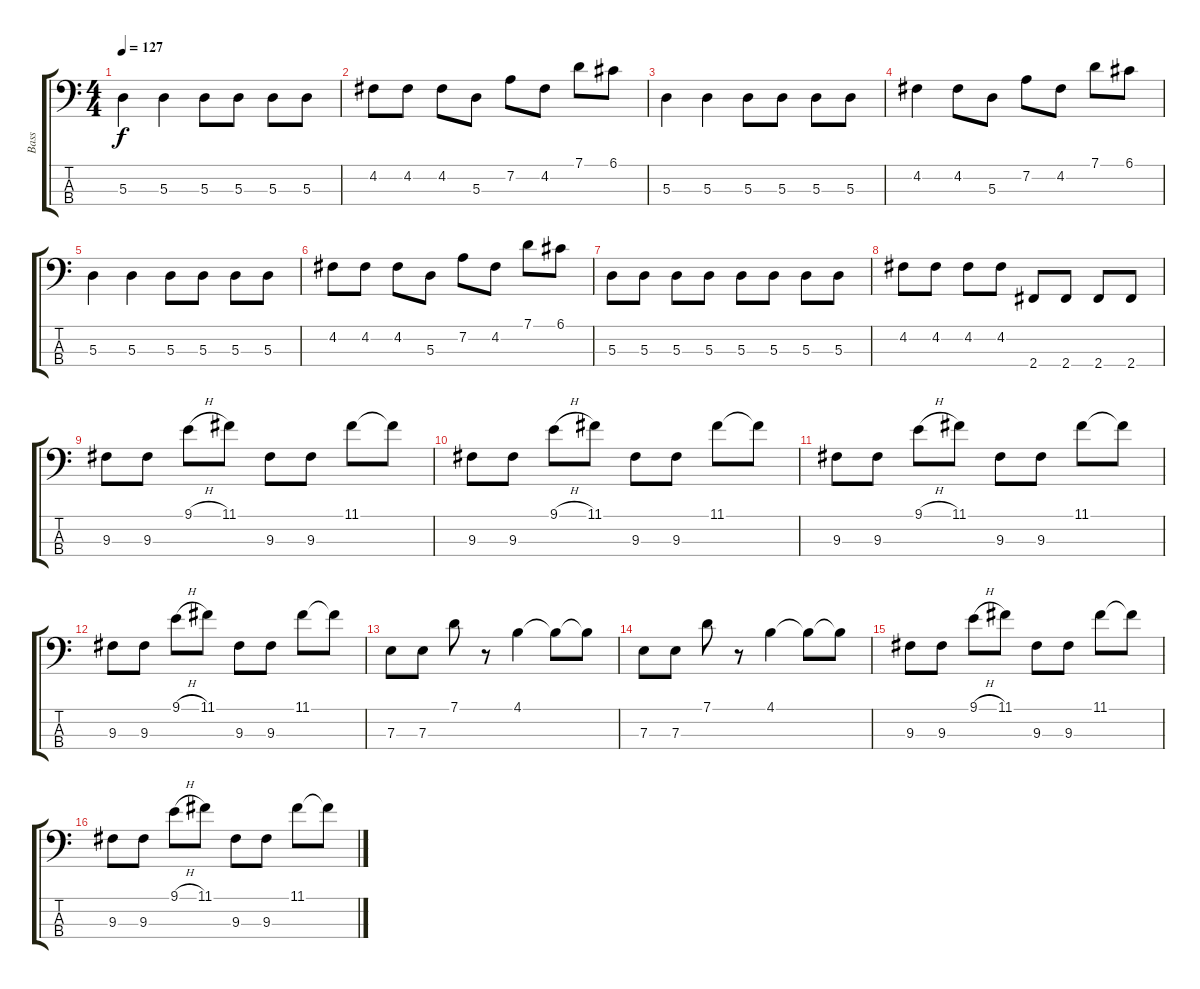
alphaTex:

\track ("Bass" "Bass") {instrument electricbassfinger}
\staff {score tabs}
\tuning (G2 D2 A1 E1) {hide}
\ts (4 4)
\tempo 127
\clef f4
\ks c
5.3.4{dy f} 5.3.4 5.3.8 5.3.8 5.3.8 5.3.8 |
4.2.8 4.2.8 4.2.8 5.3.8 7.2.8 4.2.8 7.1.8 6.1.8 |
5.3.4 5.3.4 5.3.8 5.3.8 5.3.8 5.3.8 |
4.2.4 4.2.8 5.3.8 7.2.8 4.2.8 7.1.8 6.1.8 |
5.3.4 5.3.4 5.3.8 5.3.8 5.3.8 5.3.8 |
4.2.8 4.2.8 4.2.8 5.3.8 7.2.8 4.2.8 7.1.8 6.1.8 |
5.3.8 5.3.8 5.3.8 5.3.8 5.3.8 5.3.8 5.3.8 5.3.8 |
4.2.8 4.2.8 4.2.8 4.2.8 2.4.8 2.4.8 2.4.8 2.4.8 |
9.3.8 9.3.8 9.1{h}.8 11.1.8 9.3.8 9.3.8 11.1.8 11.1{t}.8 |
9.3.8 9.3.8 9.1{h}.8 11.1.8 9.3.8 9.3.8 11.1.8 11.1{t}.8 |
9.3.8 9.3.8 9.1{h}.8 11.1.8 9.3.8 9.3.8 11.1.8 11.1{t}.8 |
9.3.8 9.3.8 9.1{h}.8 11.1.8 9.3.8 9.3.8 11.1.8 11.1{t}.8 |
7.3.8 7.3.8 7.1.8 r.8 4.1.4 4.1{t}.8 4.1{t}.8 |
7.3.8 7.3.8 7.1.8 r.8 4.1.4 4.1{t}.8 4.1{t}.8 |
9.3.8 9.3.8 9.1{h}.8 11.1.8 9.3.8 9.3.8 11.1.8 11.1{t}.8 |
9.3.8 9.3.8 9.1{h}.8 11.1.8 9.3.8 9.3.8 11.1.8 11.1{t}.8
